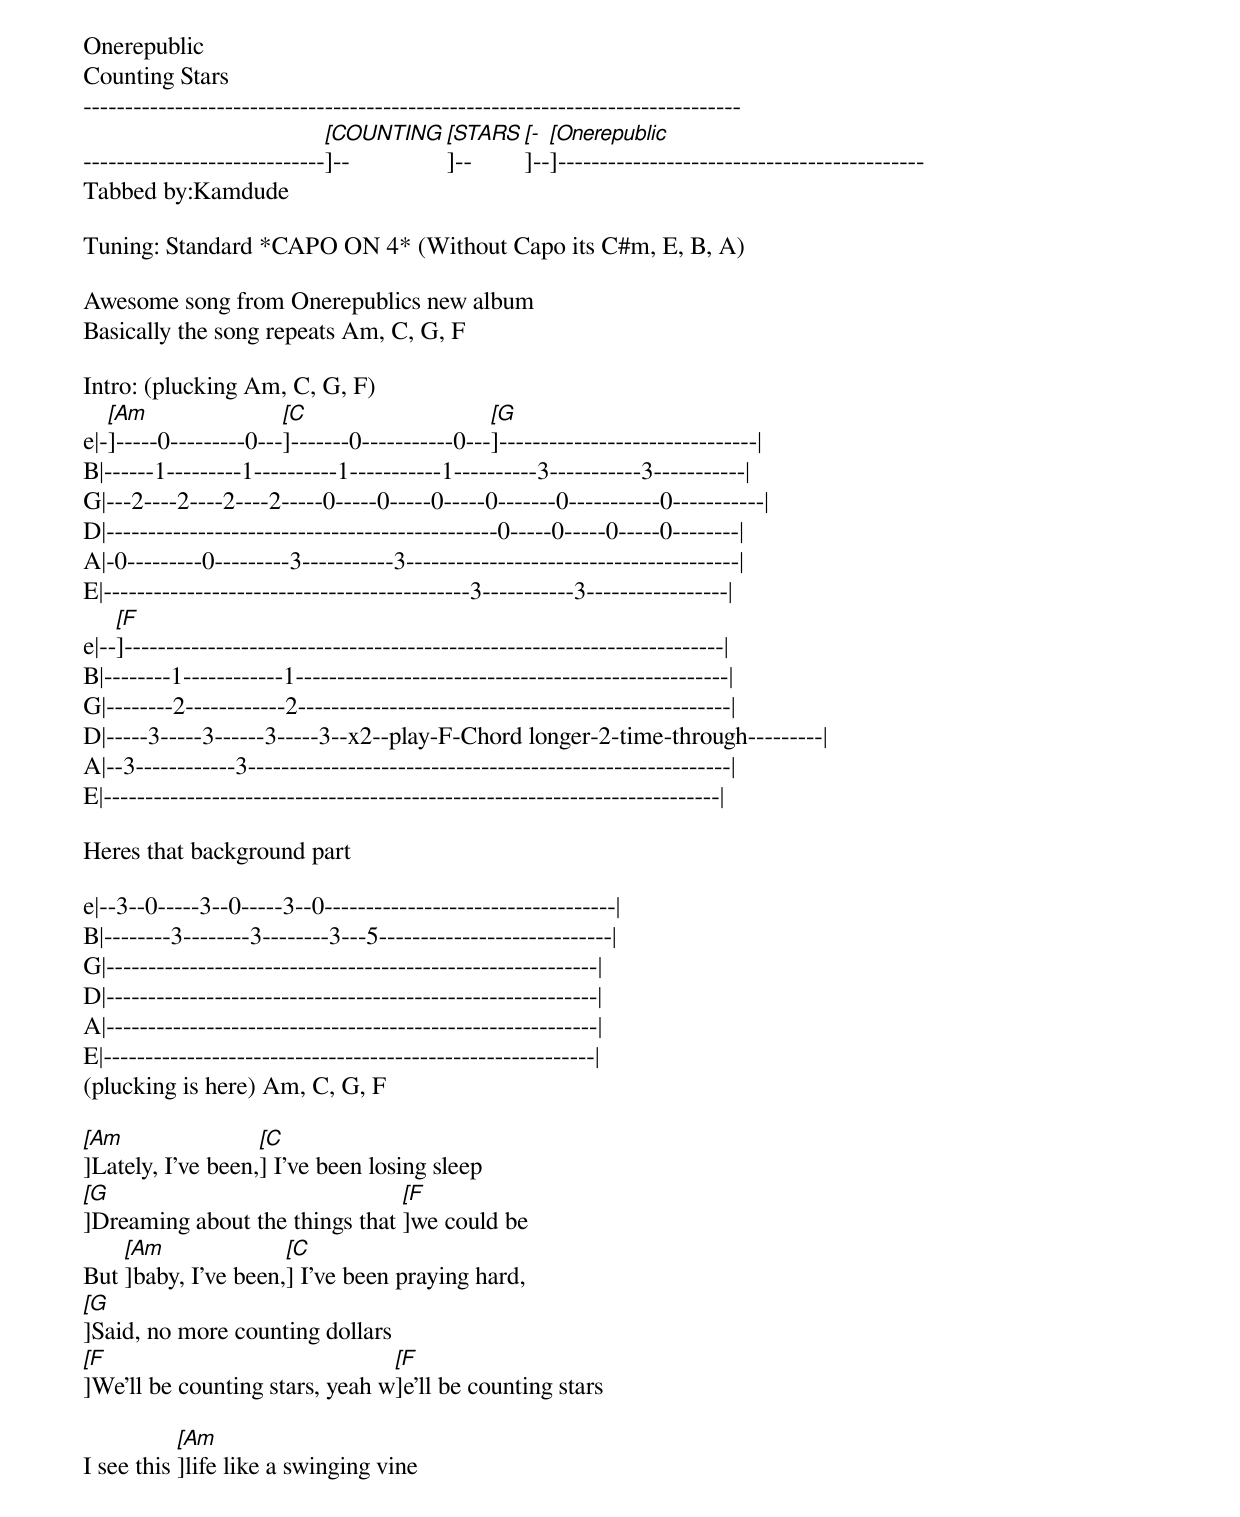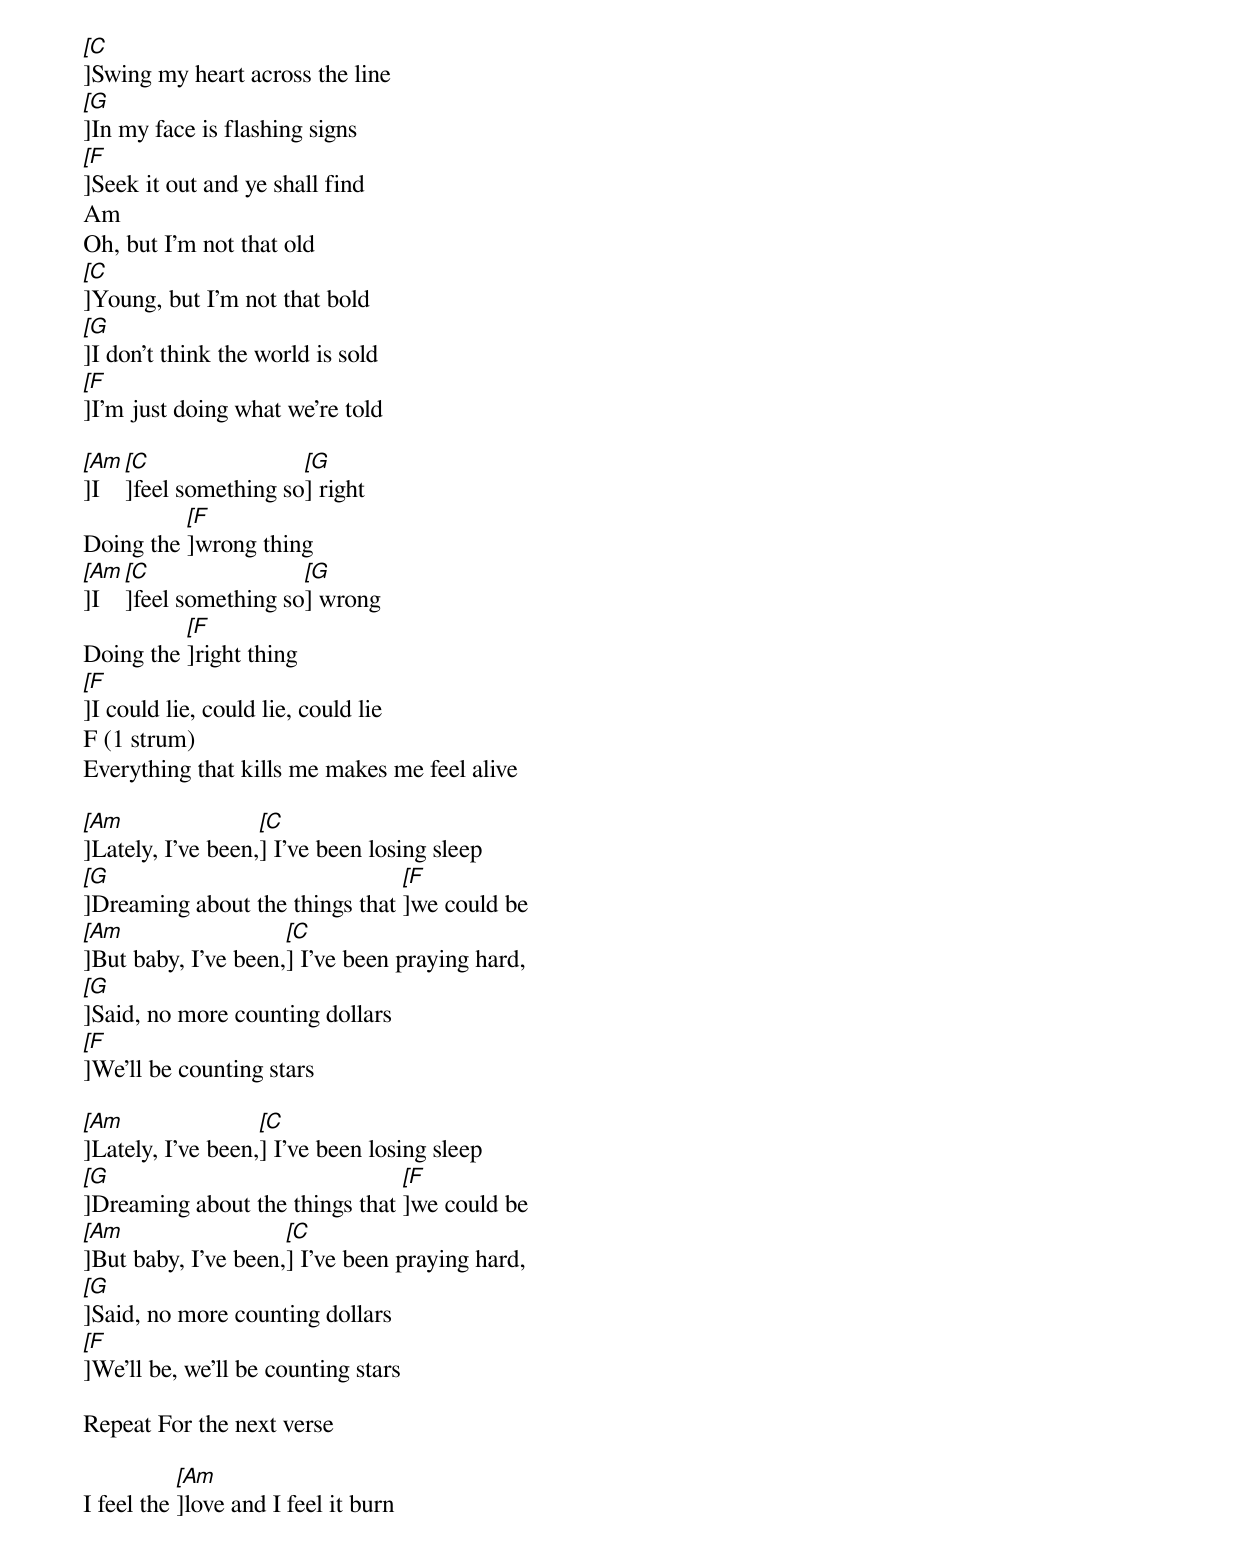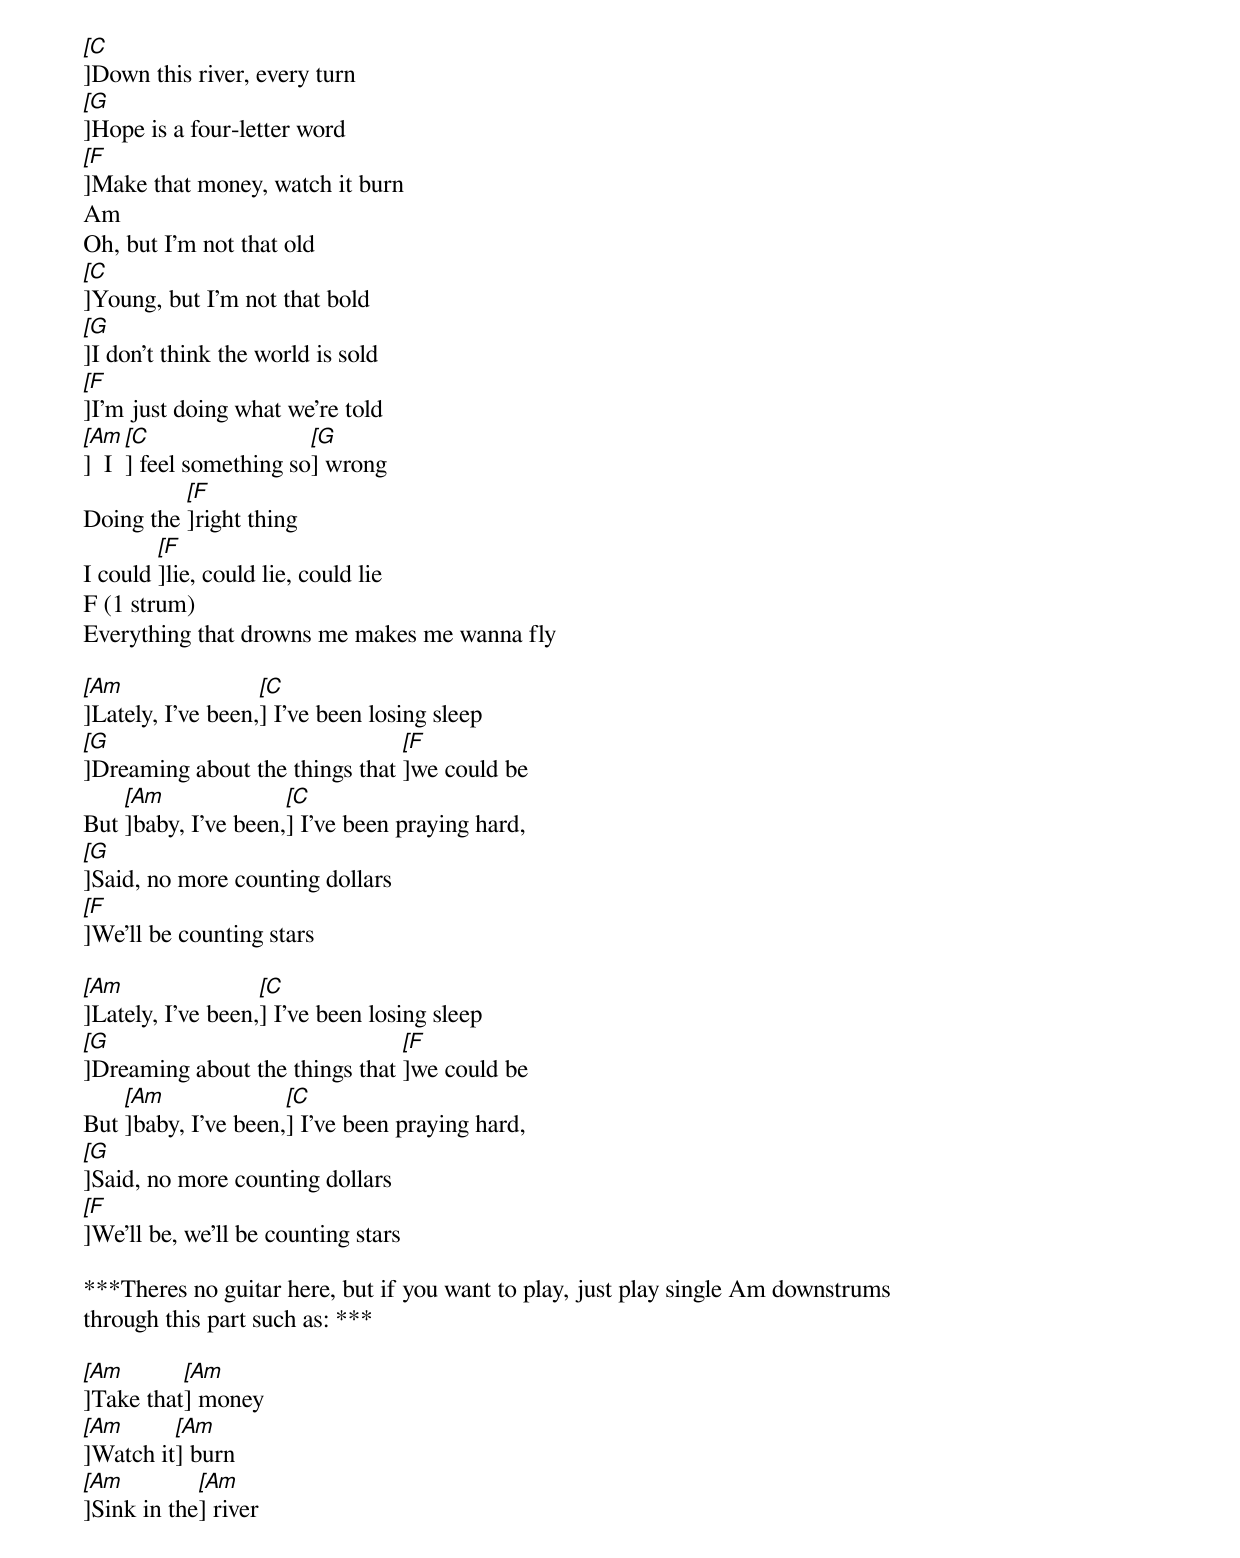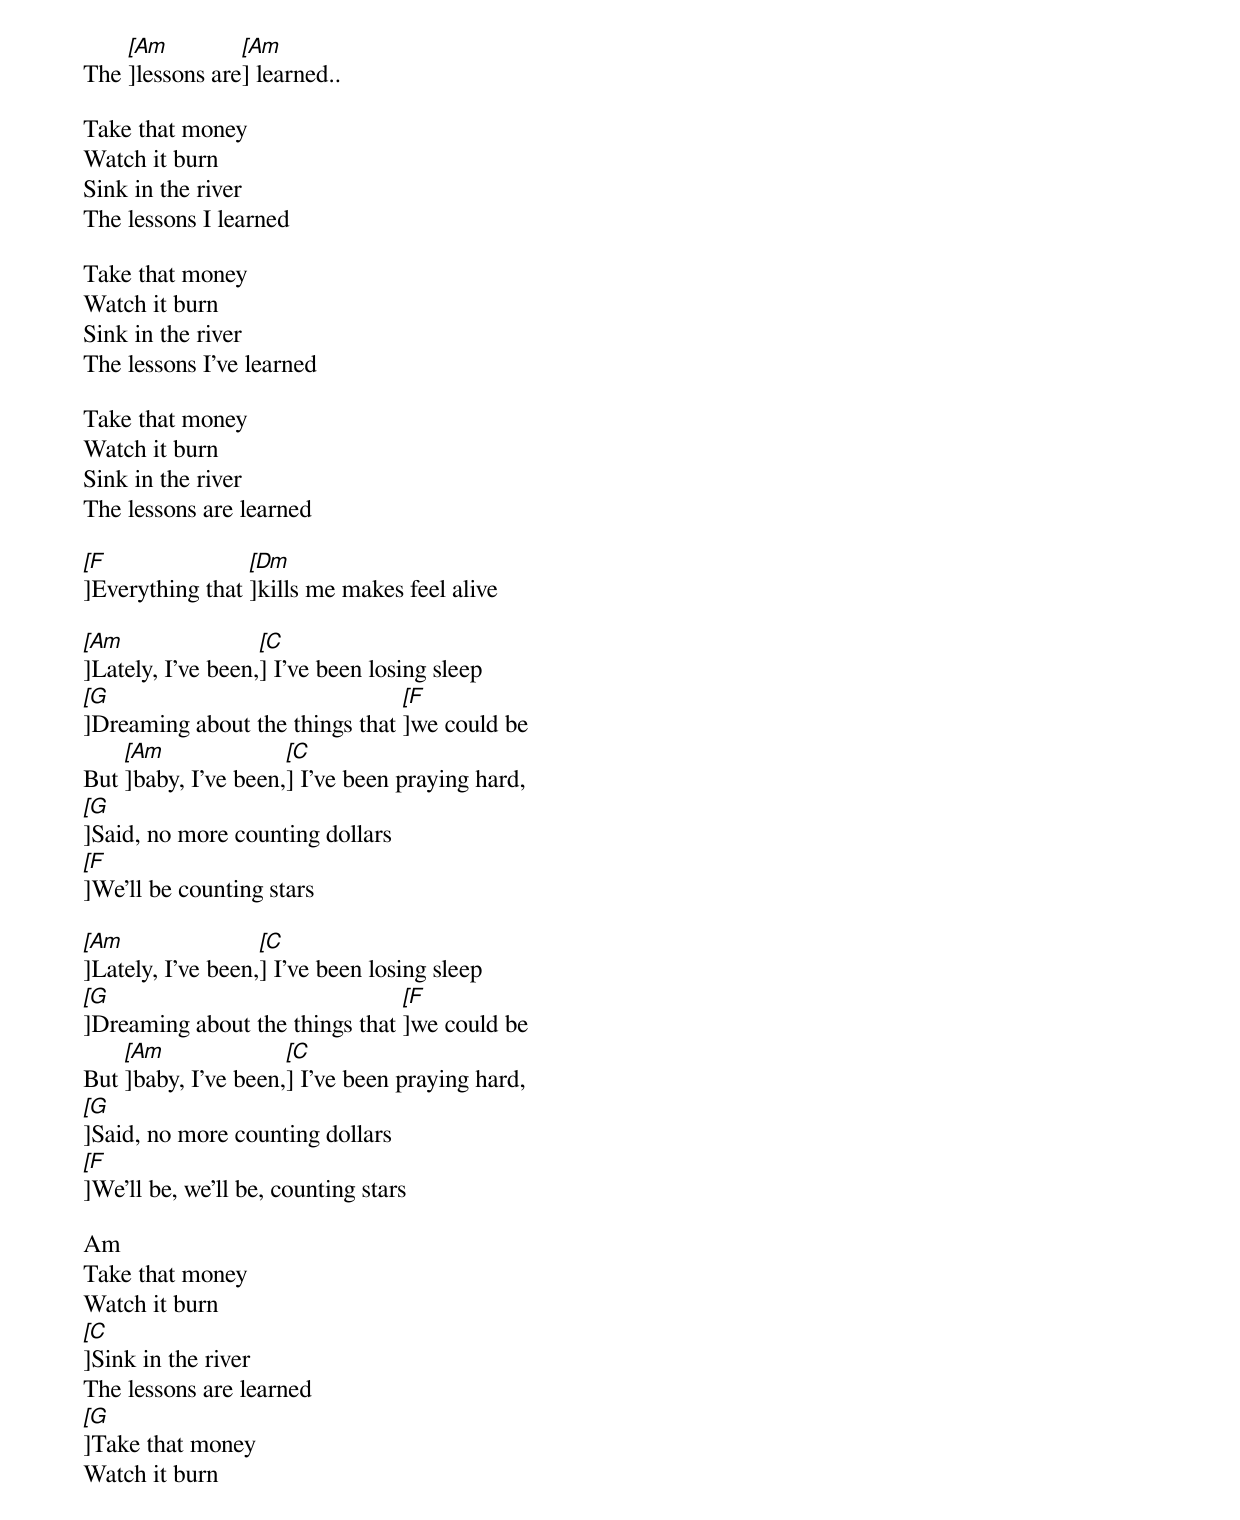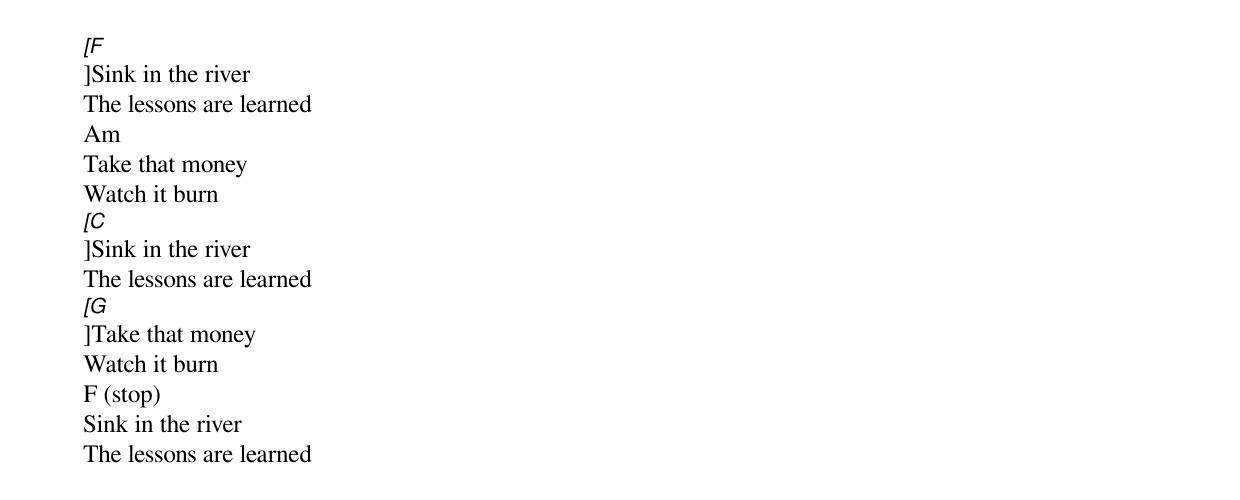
Onerepublic
Counting Stars
-------------------------------------------------------------------------------
-----------------------------[[COUNTING]]--[[STARS]]--[[-]]--[[Onerepublic]]--------------------------------------------
Tabbed by:Kamdude

Tuning: Standard *CAPO ON 4* (Without Capo its C#m, E, B, A)

Awesome song from Onerepublics new album
Basically the song repeats Am, C, G, F

Intro: (plucking Am, C, G, F)
e|-[[Am]]-----0---------0---[[C]]-------0-----------0---[[G]]-------------------------------|
B|------1---------1----------1-----------1----------3-----------3-----------|
G|---2----2----2----2-----0-----0-----0-----0-------0-----------0-----------|
D|-----------------------------------------------0-----0-----0-----0--------|
A|-0---------0---------3-----------3----------------------------------------|
E|--------------------------------------------3-----------3-----------------|
e|--[[F]]------------------------------------------------------------------------|
B|--------1------------1----------------------------------------------------|
G|--------2------------2----------------------------------------------------|
D|-----3-----3------3-----3--x2--play-F-Chord longer-2-time-through---------|
A|--3------------3----------------------------------------------------------|
E|--------------------------------------------------------------------------|

Heres that background part

e|--3--0-----3--0-----3--0-----------------------------------|
B|--------3--------3--------3---5----------------------------|
G|-----------------------------------------------------------|
D|-----------------------------------------------------------|
A|-----------------------------------------------------------|
E|-----------------------------------------------------------|
(plucking is here) Am, C, G, F

[[Am]]Lately, I've been,[[C]] I've been losing sleep
[[G]]Dreaming about the things that [[F]]we could be
But [[Am]]baby, I've been,[[C]] I've been praying hard,
[[G]]Said, no more counting dollars
[[F]]We'll be counting stars, yeah w[[F]]e'll be counting stars

I see this [[Am]]life like a swinging vine
[[C]]Swing my heart across the line
[[G]]In my face is flashing signs
[[F]]Seek it out and ye shall find
Am
Oh, but I'm not that old
[[C]]Young, but I'm not that bold
[[G]]I don't think the world is sold
[[F]]I'm just doing what we're told

[[Am]]I [[C]]feel something so[[G]] right
Doing the [[F]]wrong thing
[[Am]]I [[C]]feel something so[[G]] wrong
Doing the [[F]]right thing
[[F]]I could lie, could lie, could lie
F (1 strum)
Everything that kills me makes me feel alive

[[Am]]Lately, I've been,[[C]] I've been losing sleep
[[G]]Dreaming about the things that [[F]]we could be
[[Am]]But baby, I've been,[[C]] I've been praying hard,
[[G]]Said, no more counting dollars
[[F]]We'll be counting stars

[[Am]]Lately, I've been,[[C]] I've been losing sleep
[[G]]Dreaming about the things that [[F]]we could be
[[Am]]But baby, I've been,[[C]] I've been praying hard,
[[G]]Said, no more counting dollars
[[F]]We'll be, we'll be counting stars

Repeat For the next verse

I feel the [[Am]]love and I feel it burn
[[C]]Down this river, every turn
[[G]]Hope is a four-letter word
[[F]]Make that money, watch it burn
Am
Oh, but I'm not that old
[[C]]Young, but I'm not that bold
[[G]]I don't think the world is sold
[[F]]I'm just doing what we're told
[[Am]]  I[[C]] feel something so[[G]] wrong
Doing the [[F]]right thing
I could [[F]]lie, could lie, could lie
F (1 strum)
Everything that drowns me makes me wanna fly

[[Am]]Lately, I've been,[[C]] I've been losing sleep
[[G]]Dreaming about the things that [[F]]we could be
But [[Am]]baby, I've been,[[C]] I've been praying hard,
[[G]]Said, no more counting dollars
[[F]]We'll be counting stars

[[Am]]Lately, I've been,[[C]] I've been losing sleep
[[G]]Dreaming about the things that [[F]]we could be
But [[Am]]baby, I've been,[[C]] I've been praying hard,
[[G]]Said, no more counting dollars
[[F]]We'll be, we'll be counting stars

***Theres no guitar here, but if you want to play, just play single Am downstrums
through this part such as: ***

[[Am]]Take that[[Am]] money
[[Am]]Watch it[[Am]] burn
[[Am]]Sink in the[[Am]] river
The [[Am]]lessons are[[Am]] learned..

Take that money
Watch it burn
Sink in the river
The lessons I learned

Take that money
Watch it burn
Sink in the river
The lessons I've learned

Take that money
Watch it burn
Sink in the river
The lessons are learned

[[F]]Everything that [[Dm]]kills me makes feel alive

[[Am]]Lately, I've been,[[C]] I've been losing sleep
[[G]]Dreaming about the things that [[F]]we could be
But [[Am]]baby, I've been,[[C]] I've been praying hard,
[[G]]Said, no more counting dollars
[[F]]We'll be counting stars

[[Am]]Lately, I've been,[[C]] I've been losing sleep
[[G]]Dreaming about the things that [[F]]we could be
But [[Am]]baby, I've been,[[C]] I've been praying hard,
[[G]]Said, no more counting dollars
[[F]]We'll be, we'll be, counting stars

Am
Take that money
Watch it burn
[[C]]Sink in the river
The lessons are learned
[[G]]Take that money
Watch it burn
[[F]]Sink in the river
The lessons are learned
Am
Take that money
Watch it burn
[[C]]Sink in the river
The lessons are learned
[[G]]Take that money
Watch it burn
F (stop)
Sink in the river
The lessons are learned
